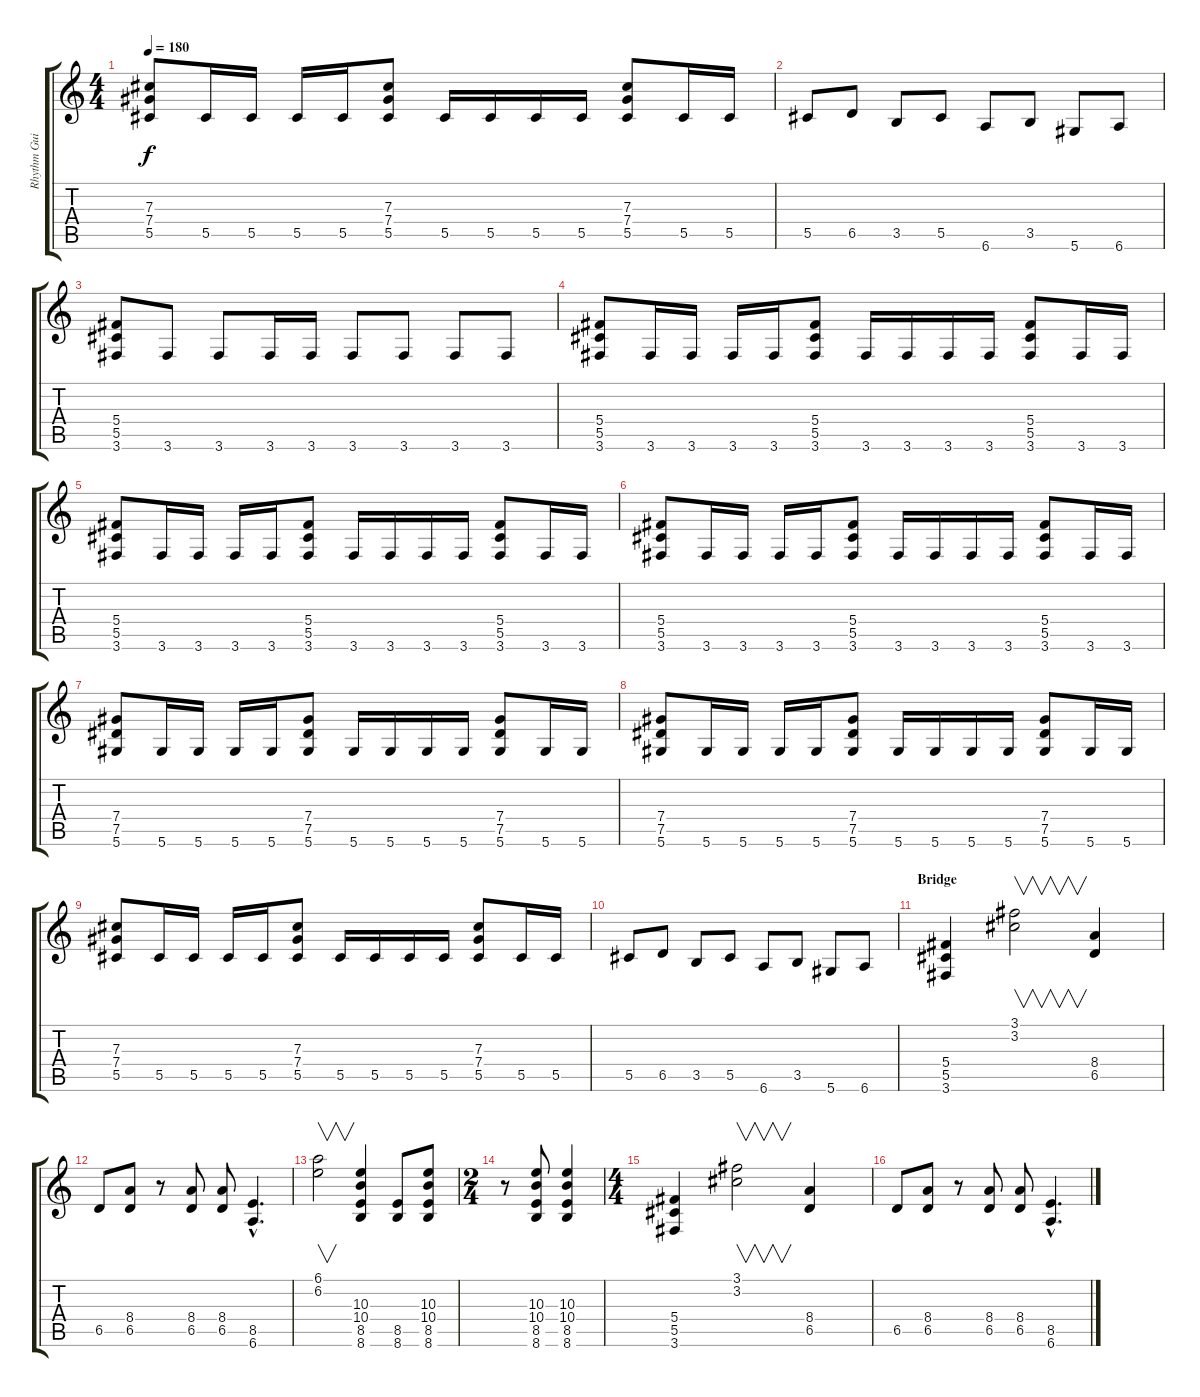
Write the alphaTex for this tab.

\track ("Rhythm Guitar" "Rhythm Gui") {instrument overdrivenguitar}
\staff {score tabs}
\tuning (Eb4 Bb3 Gb3 Db3 Ab2 Eb2) {hide}
\ts (4 4)
\tempo 180
\clef g2
\ks c
(7.3 7.4 5.5).8{dy f} 5.5.16 5.5.16 5.5.16 5.5.16 (7.3 7.4 5.5).8 5.5.16 5.5.16 5.5.16 5.5.16 (7.3 7.4 5.5).8 5.5.16 5.5.16 |
5.5.8 6.5.8 3.5.8 5.5.8 6.6.8 3.5.8 5.6.8 6.6.8 |
(5.4 5.5 3.6).8 3.6.8 3.6.8 3.6.16 3.6.16 3.6.8 3.6.8 3.6.8 3.6.8 |
(5.4 5.5 3.6).8 3.6.16 3.6.16 3.6.16 3.6.16 (5.4 5.5 3.6).8 3.6.16 3.6.16 3.6.16 3.6.16 (5.4 5.5 3.6).8 3.6.16 3.6.16 |
(5.4 5.5 3.6).8 3.6.16 3.6.16 3.6.16 3.6.16 (5.4 5.5 3.6).8 3.6.16 3.6.16 3.6.16 3.6.16 (5.4 5.5 3.6).8 3.6.16 3.6.16 |
(5.4 5.5 3.6).8 3.6.16 3.6.16 3.6.16 3.6.16 (5.4 5.5 3.6).8 3.6.16 3.6.16 3.6.16 3.6.16 (5.4 5.5 3.6).8 3.6.16 3.6.16 |
(7.4 7.5 5.6).8 5.6.16 5.6.16 5.6.16 5.6.16 (7.4 7.5 5.6).8 5.6.16 5.6.16 5.6.16 5.6.16 (7.4 7.5 5.6).8 5.6.16 5.6.16 |
(7.4 7.5 5.6).8 5.6.16 5.6.16 5.6.16 5.6.16 (7.4 7.5 5.6).8 5.6.16 5.6.16 5.6.16 5.6.16 (7.4 7.5 5.6).8 5.6.16 5.6.16 |
(7.3 7.4 5.5).8 5.5.16 5.5.16 5.5.16 5.5.16 (7.3 7.4 5.5).8 5.5.16 5.5.16 5.5.16 5.5.16 (7.3 7.4 5.5).8 5.5.16 5.5.16 |
5.5.8 6.5.8 3.5.8 5.5.8 6.6.8 3.5.8 5.6.8 6.6.8 |
\section ("" "Bridge")
(5.4 5.5 3.6).4 (3.1 3.2).2{v} (8.4 6.5).4 |
6.5.8 (8.4 6.5).8 r.8 (8.4 6.5).8 (8.4 6.5).8 (8.5{hac} 6.6{hac}).4{d} |
(6.1 6.2).2{v} (10.3 10.4 8.5 8.6).4 (8.5 8.6).8 (10.3 10.4 8.5 8.6).8 |
\ts (2 4)
r.8 (10.3 10.4 8.5 8.6).8 (10.3 10.4 8.5 8.6).4 |
\ts (4 4)
(5.4 5.5 3.6).4 (3.1 3.2).2{v} (8.4 6.5).4 |
6.5.8 (8.4 6.5).8 r.8 (8.4 6.5).8 (8.4 6.5).8 (8.5{hac} 6.6{hac}).4{d}
